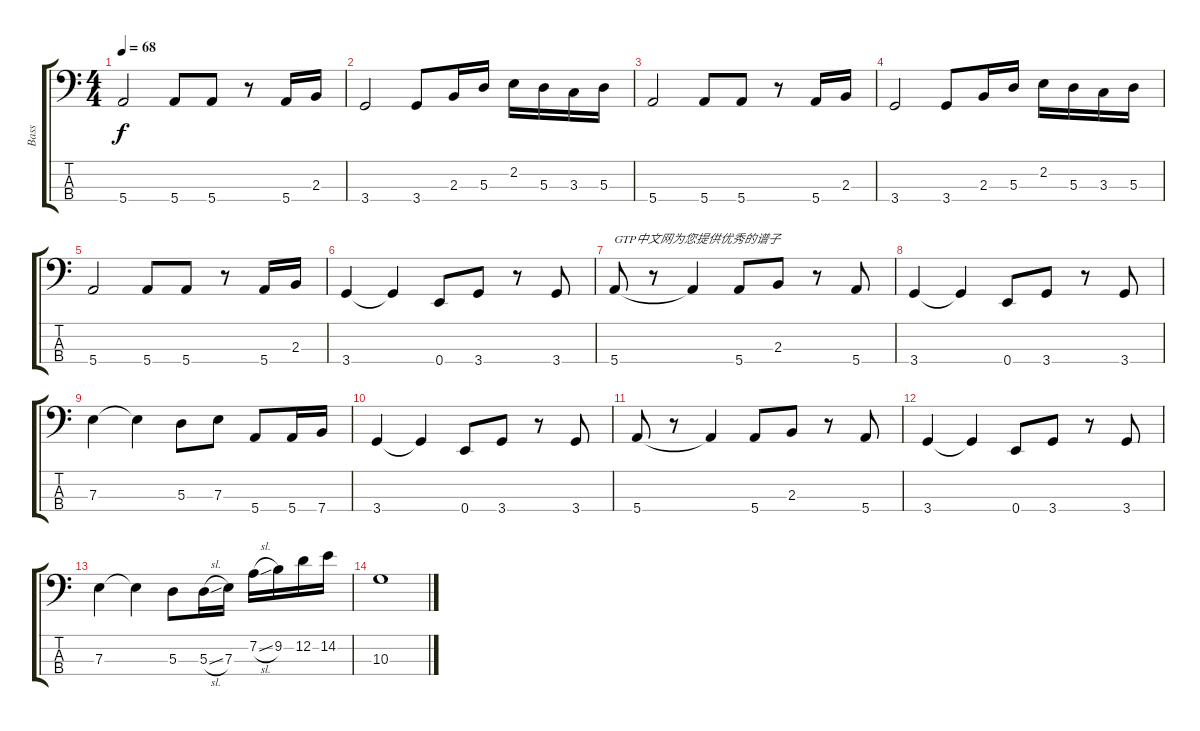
\track ("Bass" "Bass") {instrument slapbass1}
\staff {score tabs}
\tuning (G2 D2 A1 E1) {hide}
\ts (4 4)
\tempo 68
\clef f4
\ks c
5.4.2{dy f} 5.4.8 5.4.8 r.8 5.4.16 2.3.16 |
3.4.2 3.4.8 2.3.16 5.3.16 2.2.16 5.3.16 3.3.16 5.3.16 |
5.4.2 5.4.8 5.4.8 r.8 5.4.16 2.3.16 |
3.4.2 3.4.8 2.3.16 5.3.16 2.2.16 5.3.16 3.3.16 5.3.16 |
5.4.2 5.4.8 5.4.8 r.8 5.4.16 2.3.16 |
3.4.4 3.4{t}.4 0.4.8 3.4.8 r.8 3.4.8 |
5.4.8{txt "GTP中文网为您提供优秀的谱子"} r.8 5.4{t}.4 5.4.8 2.3.8 r.8 5.4.8 |
3.4.4 3.4{t}.4 0.4.8 3.4.8 r.8 3.4.8 |
7.3.4 7.3{t}.4 5.3.8 7.3.8 5.4.8 5.4.16 7.4.16 |
3.4.4 3.4{t}.4 0.4.8 3.4.8 r.8 3.4.8 |
5.4.8 r.8 5.4{t}.4 5.4.8 2.3.8 r.8 5.4.8 |
3.4.4 3.4{t}.4 0.4.8 3.4.8 r.8 3.4.8 |
7.3.4 7.3{t}.4 5.3.8 5.3{sl}.16 7.3.16 7.2{sl}.16 9.2.16 12.2.16 14.2.16 |
10.3.1
